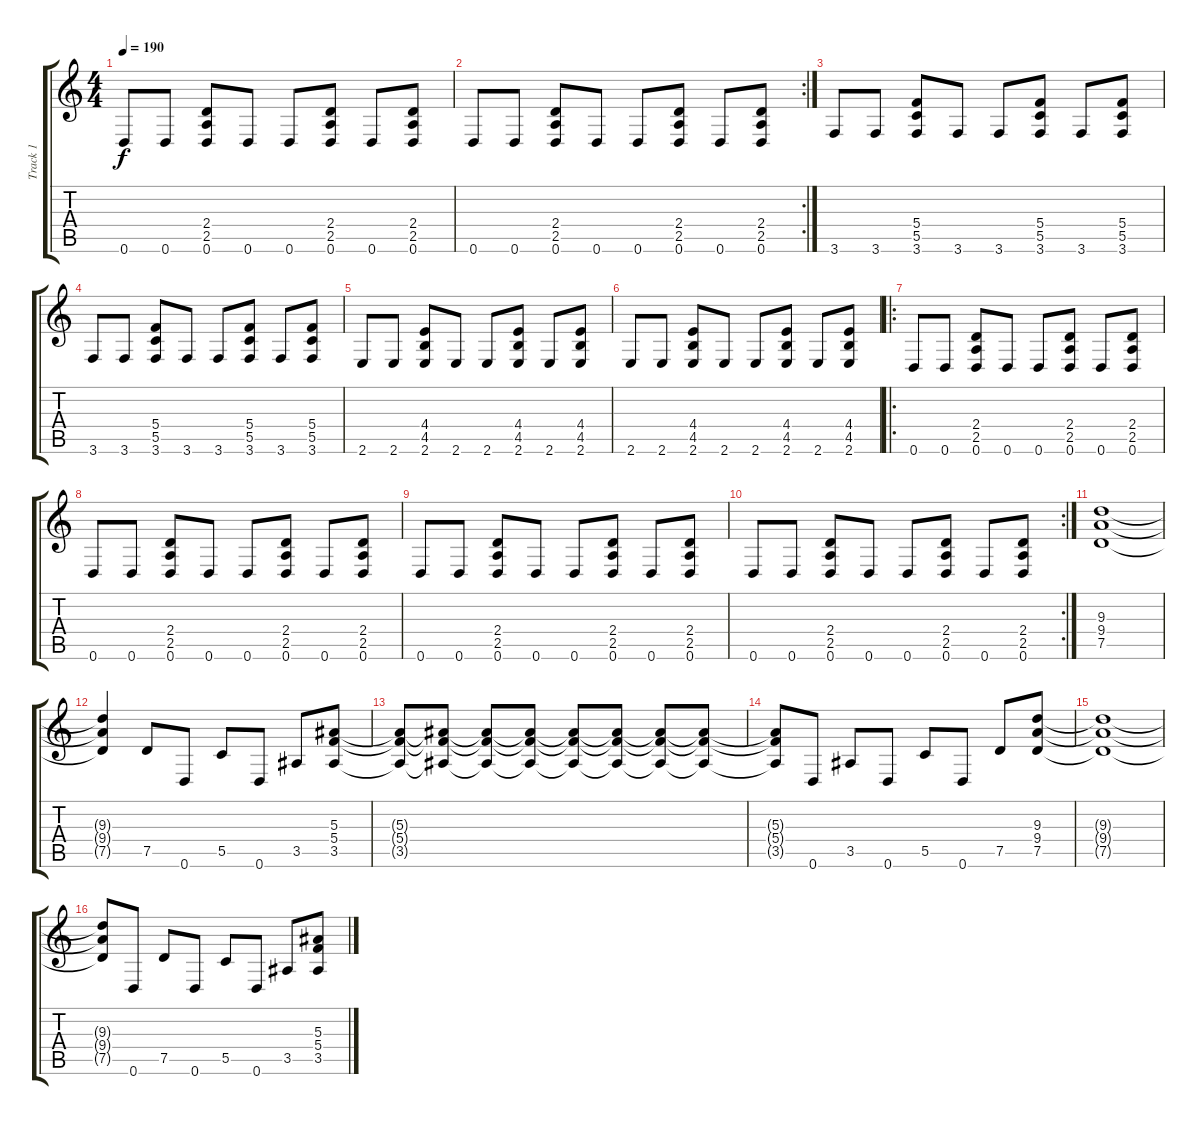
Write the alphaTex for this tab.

\track ("Track 1" "Track 1") {instrument distortionguitar}
\staff {score tabs}
\tuning (D4 A3 F3 C3 G2 D2) {hide}
\ts (4 4)
\tempo 190
\clef g2
\ks c
0.6.8{dy f} 0.6.8 (2.4 2.5 0.6).8 0.6.8 0.6.8 (2.4 2.5 0.6).8 0.6.8 (2.4 2.5 0.6).8 |
\rc 2
0.6.8 0.6.8 (2.4 2.5 0.6).8 0.6.8 0.6.8 (2.4 2.5 0.6).8 0.6.8 (2.4 2.5 0.6).8 |
3.6.8 3.6.8 (5.4 5.5 3.6).8 3.6.8 3.6.8 (5.4 5.5 3.6).8 3.6.8 (5.4 5.5 3.6).8 |
3.6.8 3.6.8 (5.4 5.5 3.6).8 3.6.8 3.6.8 (5.4 5.5 3.6).8 3.6.8 (5.4 5.5 3.6).8 |
2.6.8 2.6.8 (4.4 4.5 2.6).8 2.6.8 2.6.8 (4.4 4.5 2.6).8 2.6.8 (4.4 4.5 2.6).8 |
2.6.8 2.6.8 (4.4 4.5 2.6).8 2.6.8 2.6.8 (4.4 4.5 2.6).8 2.6.8 (4.4 4.5 2.6).8 |
\ro
0.6.8 0.6.8 (2.4 2.5 0.6).8 0.6.8 0.6.8 (2.4 2.5 0.6).8 0.6.8 (2.4 2.5 0.6).8 |
0.6.8 0.6.8 (2.4 2.5 0.6).8 0.6.8 0.6.8 (2.4 2.5 0.6).8 0.6.8 (2.4 2.5 0.6).8 |
0.6.8 0.6.8 (2.4 2.5 0.6).8 0.6.8 0.6.8 (2.4 2.5 0.6).8 0.6.8 (2.4 2.5 0.6).8 |
\rc 2
0.6.8 0.6.8 (2.4 2.5 0.6).8 0.6.8 0.6.8 (2.4 2.5 0.6).8 0.6.8 (2.4 2.5 0.6).8 |
(9.3 9.4 7.5).1 |
(9.3{t} 9.4{t} 7.5{t}).4 7.5.8 0.6.8 5.5.8 0.6.8 3.5.8 (5.3 5.4 3.5).8 |
(5.3{t} 5.4{t} 3.5{t}).8 (5.3{t} 5.4{t} 3.5{t}).8 (5.3{t} 5.4{t} 3.5{t}).8 (5.3{t} 5.4{t} 3.5{t}).8 (5.3{t} 5.4{t} 3.5{t}).8 (5.3{t} 5.4{t} 3.5{t}).8 (5.3{t} 5.4{t} 3.5{t}).8 (5.3{t} 5.4{t} 3.5{t}).8 |
(5.3{t} 5.4{t} 3.5{t}).8 0.6.8 3.5.8 0.6.8 5.5.8 0.6.8 7.5.8 (9.3 9.4 7.5).8 |
(9.3{t} 9.4{t} 7.5{t}).1 |
(9.3{t} 9.4{t} 7.5{t}).8 0.6.8 7.5.8 0.6.8 5.5.8 0.6.8 3.5.8 (5.3 5.4 3.5).8
